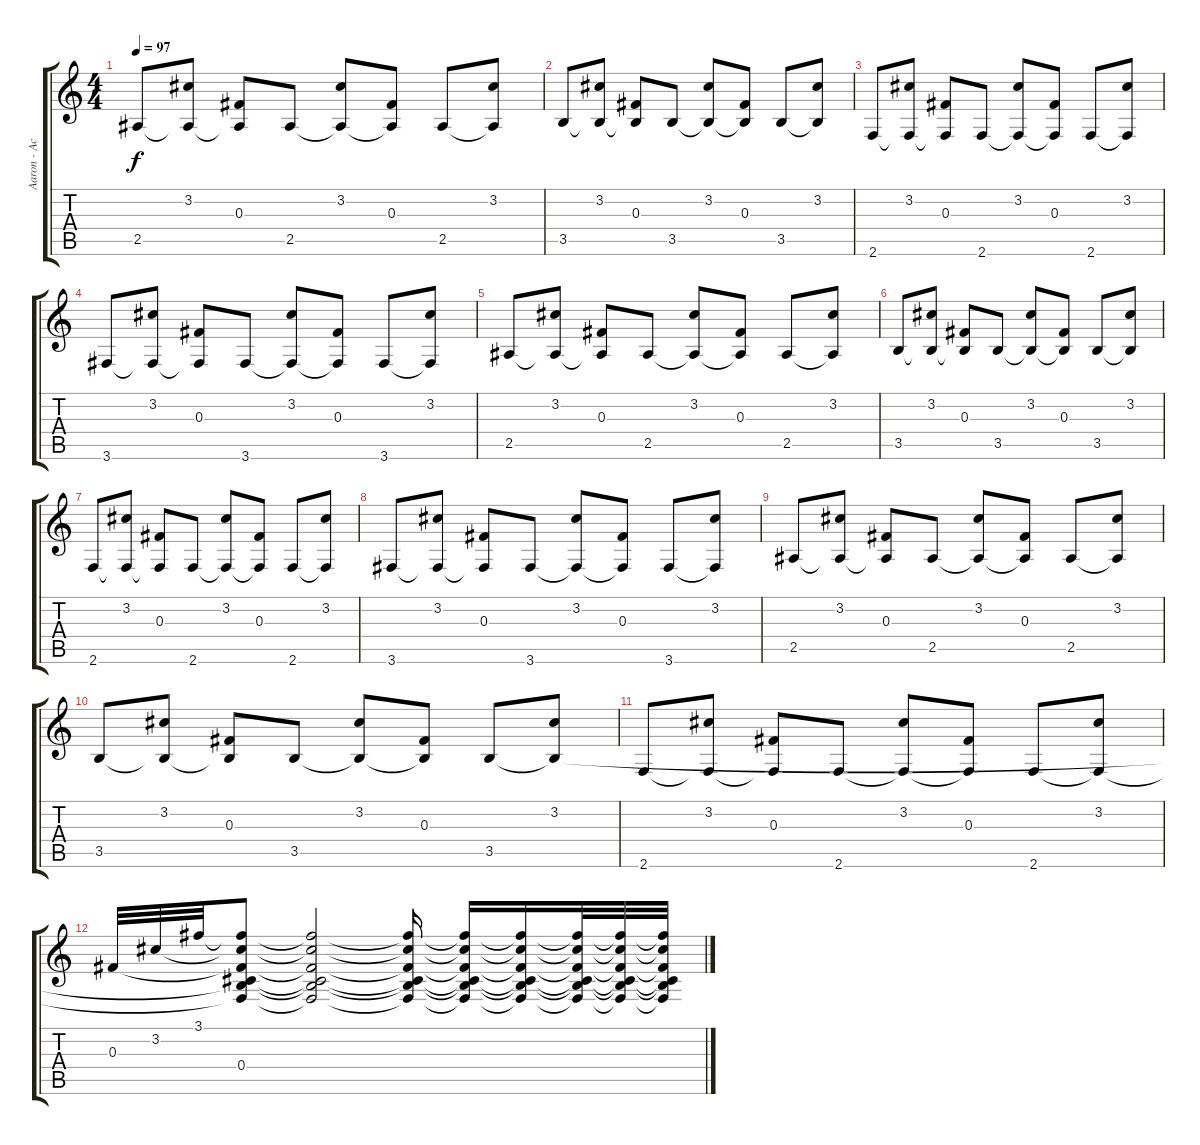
\track ("Aaron - Acoustic" "Aaron - Ac") {instrument acousticguitarsteel}
\staff {score tabs}
\tuning (Eb4 Bb3 Gb3 Db3 Ab2 Eb2) {hide}
\ts (4 4)
\tempo 97
\clef g2
\ks c
2.5.8{dy f} (3.2 2.5{t}).8 (0.3 2.5{t}).8 2.5.8 (3.2 2.5{t}).8 (0.3 2.5{t}).8 2.5.8 (3.2 2.5{t}).8 |
3.5.8 (3.2 3.5{t}).8 (0.3 3.5{t}).8 3.5.8 (3.2 3.5{t}).8 (0.3 3.5{t}).8 3.5.8 (3.2 3.5{t}).8 |
2.6.8 (3.2 2.6{t}).8 (0.3 2.6{t}).8 2.6.8 (3.2 2.6{t}).8 (0.3 2.6{t}).8 2.6.8 (3.2 2.6{t}).8 |
3.6.8 (3.2 3.6{t}).8 (0.3 3.6{t}).8 3.6.8 (3.2 3.6{t}).8 (0.3 3.6{t}).8 3.6.8 (3.2 3.6{t}).8 |
2.5.8 (3.2 2.5{t}).8 (0.3 2.5{t}).8 2.5.8 (3.2 2.5{t}).8 (0.3 2.5{t}).8 2.5.8 (3.2 2.5{t}).8 |
3.5.8 (3.2 3.5{t}).8 (0.3 3.5{t}).8 3.5.8 (3.2 3.5{t}).8 (0.3 3.5{t}).8 3.5.8 (3.2 3.5{t}).8 |
2.6.8 (3.2 2.6{t}).8 (0.3 2.6{t}).8 2.6.8 (3.2 2.6{t}).8 (0.3 2.6{t}).8 2.6.8 (3.2 2.6{t}).8 |
3.6.8 (3.2 3.6{t}).8 (0.3 3.6{t}).8 3.6.8 (3.2 3.6{t}).8 (0.3 3.6{t}).8 3.6.8 (3.2 3.6{t}).8 |
2.5.8 (3.2 2.5{t}).8 (0.3 2.5{t}).8 2.5.8 (3.2 2.5{t}).8 (0.3 2.5{t}).8 2.5.8 (3.2 2.5{t}).8 |
3.5.8 (3.2 3.5{t}).8 (0.3 3.5{t}).8 3.5.8 (3.2 3.5{t}).8 (0.3 3.5{t}).8 3.5.8 (3.2 3.5{t}).8 |
2.6.8 (3.2 2.6{t}).8 (0.3 2.6{t}).8 2.6.8 (3.2 2.6{t}).8 (0.3 2.6{t}).8 2.6.8 (3.2 2.6{t}).8 |
0.3.32 3.2.32 3.1.32 (3.1{t} 3.2{t} 0.3{t} 0.4 3.5{t} 2.6{t}).8 (3.1{t} 3.2{t} 0.3{t} 0.4{t} 3.5{t} 2.6{t}).2 (3.1{t} 3.2{t} 0.3{t} 0.4{t} 3.5{t} 2.6{t}).16{volume 15} (3.1{t} 3.2{t} 0.3{t} 0.4{t} 3.5{t} 2.6{t}).16 (3.1{t} 3.2{t} 0.3{t} 0.4{t} 3.5{t} 2.6{t}).16 (3.1{t} 3.2{t} 0.3{t} 0.4{t} 3.5{t} 2.6{t}).32{volume 16} (3.1{t} 3.2{t} 0.3{t} 0.4{t} 3.5{t} 2.6{t}).32 (3.1{t} 3.2{t} 0.3{t} 0.4{t} 3.5{t} 2.6{t}).32
